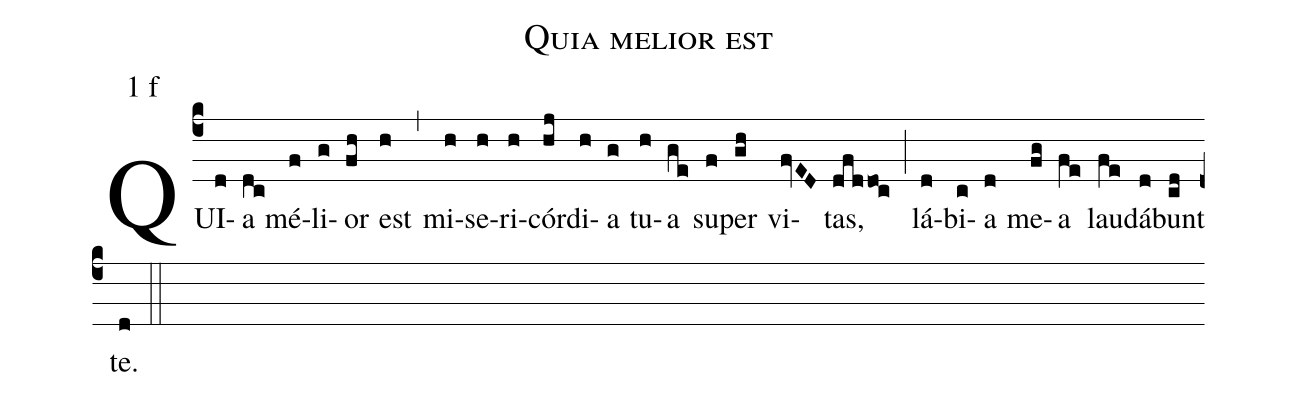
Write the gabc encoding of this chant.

name: Quia melior est;
annotation: 1 f;
mode: 1;
%%
(c4)
QUI(d)a(dc) mé(f)li(g)or(fh) est(h) (,)
mi(h)se(h)ri(h)cór(hj)di(h)a(g) tu(h)a(ge) su(f)per(gh) vi(fvED)tas,(dfddo!c) (;)
lá(d)bi(c)a(d) me(fg)a(fe) lau(fe)dá(d)bunt(cd) te.(d) (::)
